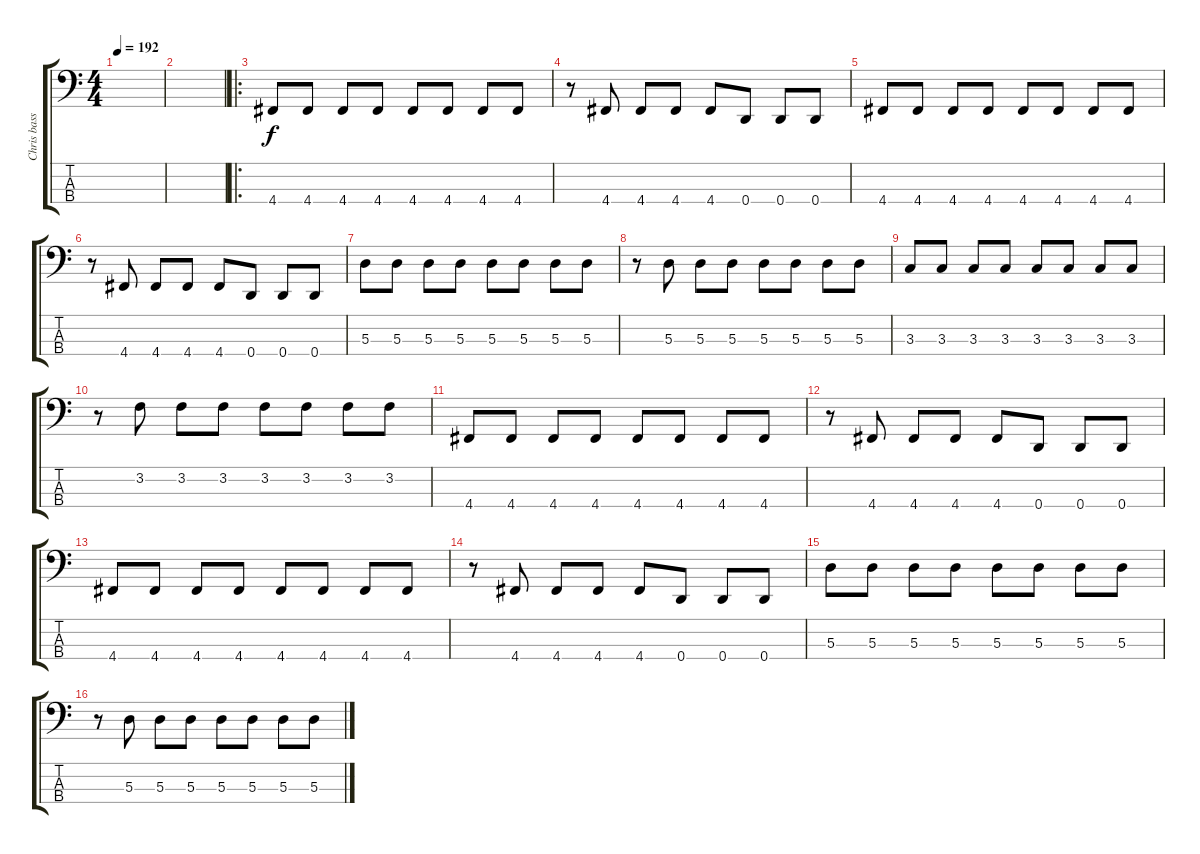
\track ("Chris bass" "Chris bass") {instrument electricbasspick}
\staff {score tabs}
\tuning (G2 D2 A1 D1) {hide}
\ts (4 4)
\tempo 192
\clef f4
\ks c
|
|
\ro
4.4.8 4.4.8 4.4.8 4.4.8 4.4.8 4.4.8 4.4.8 4.4.8 |
r.8 4.4.8 4.4.8 4.4.8 4.4.8 0.4.8 0.4.8 0.4.8 |
4.4.8 4.4.8 4.4.8 4.4.8 4.4.8 4.4.8 4.4.8 4.4.8 |
r.8 4.4.8 4.4.8 4.4.8 4.4.8 0.4.8 0.4.8 0.4.8 |
5.3.8 5.3.8 5.3.8 5.3.8 5.3.8 5.3.8 5.3.8 5.3.8 |
r.8 5.3.8 5.3.8 5.3.8 5.3.8 5.3.8 5.3.8 5.3.8 |
3.3.8 3.3.8 3.3.8 3.3.8 3.3.8 3.3.8 3.3.8 3.3.8 |
r.8 3.2.8 3.2.8 3.2.8 3.2.8 3.2.8 3.2.8 3.2.8 |
4.4.8 4.4.8 4.4.8 4.4.8 4.4.8 4.4.8 4.4.8 4.4.8 |
r.8 4.4.8 4.4.8 4.4.8 4.4.8 0.4.8 0.4.8 0.4.8 |
4.4.8 4.4.8 4.4.8 4.4.8 4.4.8 4.4.8 4.4.8 4.4.8 |
r.8 4.4.8 4.4.8 4.4.8 4.4.8 0.4.8 0.4.8 0.4.8 |
5.3.8 5.3.8 5.3.8 5.3.8 5.3.8 5.3.8 5.3.8 5.3.8 |
r.8 5.3.8 5.3.8 5.3.8 5.3.8 5.3.8 5.3.8 5.3.8
